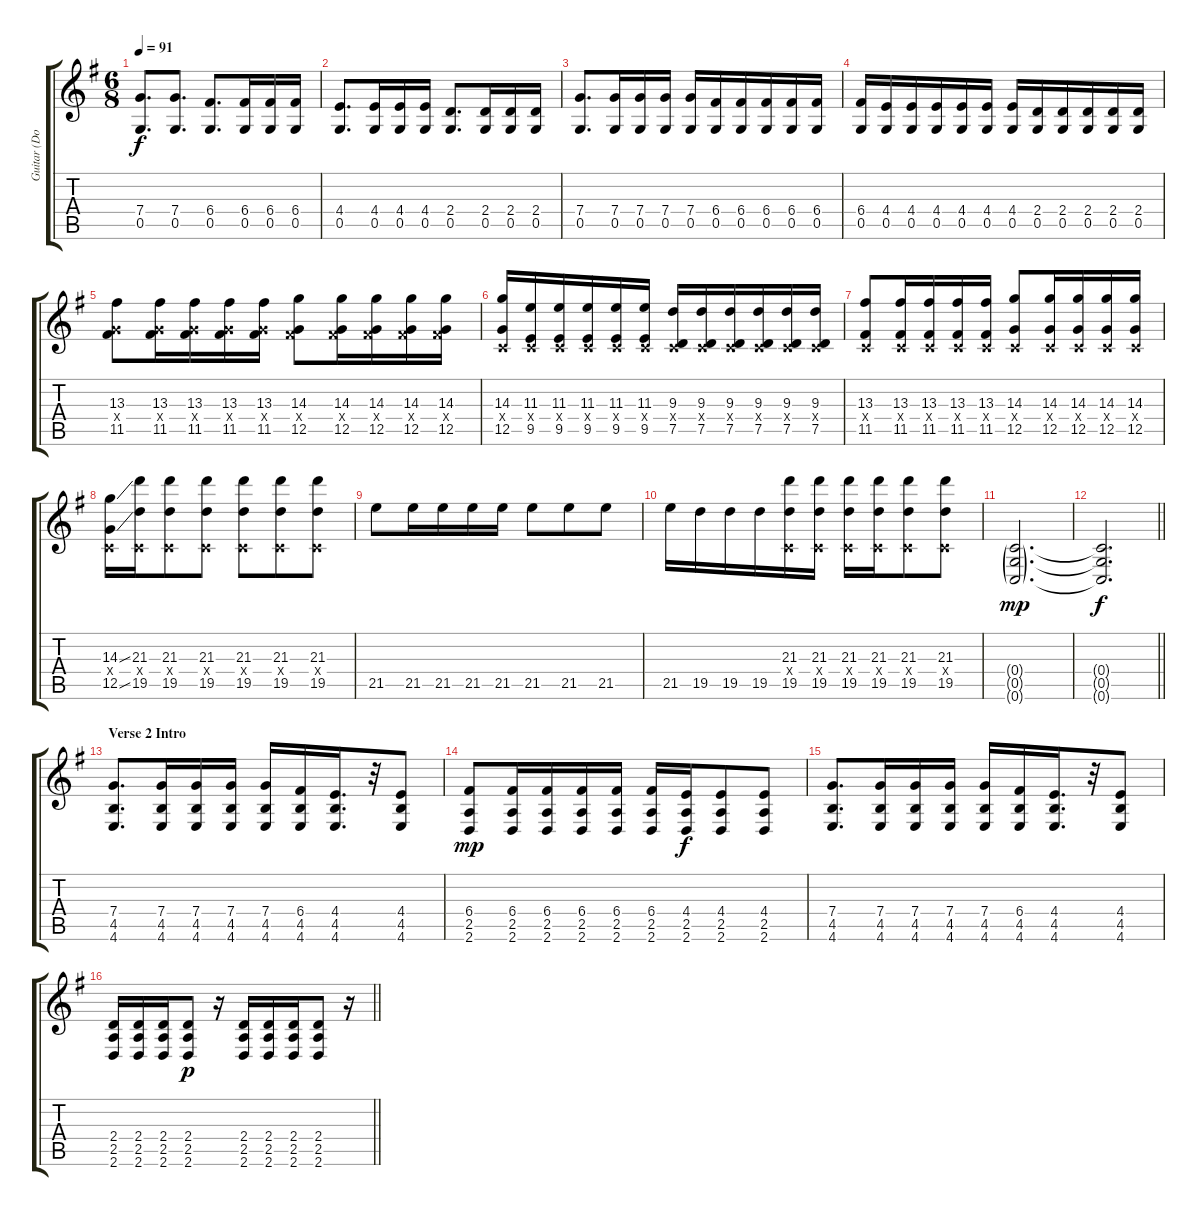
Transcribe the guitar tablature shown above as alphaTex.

\track ("Guitar (Doubled For Volume)" "Guitar (Do") {instrument overdrivenguitar}
\staff {score tabs}
\tuning (D4 A3 F3 C3 G2 C2) {hide}
\ts (6 8)
\tempo 91
\clef g2
\ks eminor
(7.4 0.5).8{d dy f} (7.4 0.5).8{d} (6.4 0.5).8{d} (6.4 0.5).16 (6.4 0.5).16 (6.4 0.5).16 |
(4.4 0.5).8{d} (4.4 0.5).16 (4.4 0.5).16 (4.4 0.5).16 (2.4 0.5).8{d} (2.4 0.5).16 (2.4 0.5).16 (2.4 0.5).16 |
(7.4 0.5).8{d} (7.4 0.5).16 (7.4 0.5).16 (7.4 0.5).16 (7.4 0.5).16 (6.4 0.5).16 (6.4 0.5).16 (6.4 0.5).16 (6.4 0.5).16 (6.4 0.5).16 |
(6.4 0.5).16 (4.4 0.5).16 (4.4 0.5).16 (4.4 0.5).16 (4.4 0.5).16 (4.4 0.5).16 (4.4 0.5).16 (2.4 0.5).16 (2.4 0.5).16 (2.4 0.5).16 (2.4 0.5).16 (2.4 0.5).16 |
(13.3 7.4{x} 11.5).8 (13.3 7.4{x} 11.5).16 (13.3 7.4{x} 11.5).16 (13.3 7.4{x} 11.5).16 (13.3 7.4{x} 11.5).16 (14.3 6.4{x} 12.5).8 (14.3 6.4{x} 12.5).16 (14.3 6.4{x} 12.5).16 (14.3 6.4{x} 12.5).16 (14.3 6.4{x} 12.5).16 |
(14.3 0.4{x} 12.5).16 (11.3 0.4{x} 9.5).16 (11.3 0.4{x} 9.5).16 (11.3 0.4{x} 9.5).16 (11.3 0.4{x} 9.5).16 (11.3 0.4{x} 9.5).16 (9.3 0.4{x} 7.5).16 (9.3 0.4{x} 7.5).16 (9.3 0.4{x} 7.5).16 (9.3 0.4{x} 7.5).16 (9.3 0.4{x} 7.5).16 (9.3 0.4{x} 7.5).16 |
(13.3 0.4{x} 11.5).8 (13.3 0.4{x} 11.5).16 (13.3 0.4{x} 11.5).16 (13.3 0.4{x} 11.5).16 (13.3 0.4{x} 11.5).16 (14.3 0.4{x} 12.5).8 (14.3 0.4{x} 12.5).16 (14.3 0.4{x} 12.5).16 (14.3 0.4{x} 12.5).16 (14.3 0.4{x} 12.5).16 |
(14.3{ss} 0.4{x} 12.5{ss}).16 (21.3 0.4{x} 19.5).16 (21.3 0.4{x} 19.5).8 (21.3 0.4{x} 19.5).8 (21.3 0.4{x} 19.5).8 (21.3 0.4{x} 19.5).8 (21.3 0.4{x} 19.5).8 |
21.5.8 21.5.16 21.5.16 21.5.16 21.5.16 21.5.8 21.5.8 21.5.8 |
21.5.16 19.5.16 19.5.16 19.5.16 (21.3 0.4{x} 19.5).16 (21.3 0.4{x} 19.5).16 (21.3 0.4{x} 19.5).16 (21.3 0.4{x} 19.5).16 (21.3 0.4{x} 19.5).8 (21.3 0.4{x} 19.5).8 |
(0.4{g} 0.5{g} 0.6{g}).2{d dy mp} |
\barLineRight lightlight
(0.4{t} 0.5{t} 0.6{t}).2{d dy f} |
\section ("" "Verse 2 Intro")
(7.4 4.5 4.6).8{d} (7.4 4.5 4.6).16 (7.4 4.5 4.6).16 (7.4 4.5 4.6).16 (7.4 4.5 4.6).16 (6.4 4.5 4.6).16 (4.4 4.5 4.6).16{d} r.32 (4.4 4.5 4.6).8 |
(6.4 2.5 2.6).8{dy mp} (6.4 2.5 2.6).16 (6.4 2.5 2.6).16 (6.4 2.5 2.6).16 (6.4 2.5 2.6).16 (6.4 2.5 2.6).16 (4.4 2.5 2.6).16{dy f} (4.4 2.5 2.6).8 (4.4 2.5 2.6).8 |
(7.4 4.5 4.6).8{d} (7.4 4.5 4.6).16 (7.4 4.5 4.6).16 (7.4 4.5 4.6).16 (7.4 4.5 4.6).16 (6.4 4.5 4.6).16 (4.4 4.5 4.6).16{d} r.32 (4.4 4.5 4.6).8 |
\barLineRight lightlight
(2.4 2.5 2.6).16 (2.4 2.5 2.6).16 (2.4 2.5 2.6).16 (2.4 2.5 2.6).8{dy p} r.16 (2.4 2.5 2.6).16 (2.4 2.5 2.6).16 (2.4 2.5 2.6).16 (2.4 2.5 2.6).8 r.16
